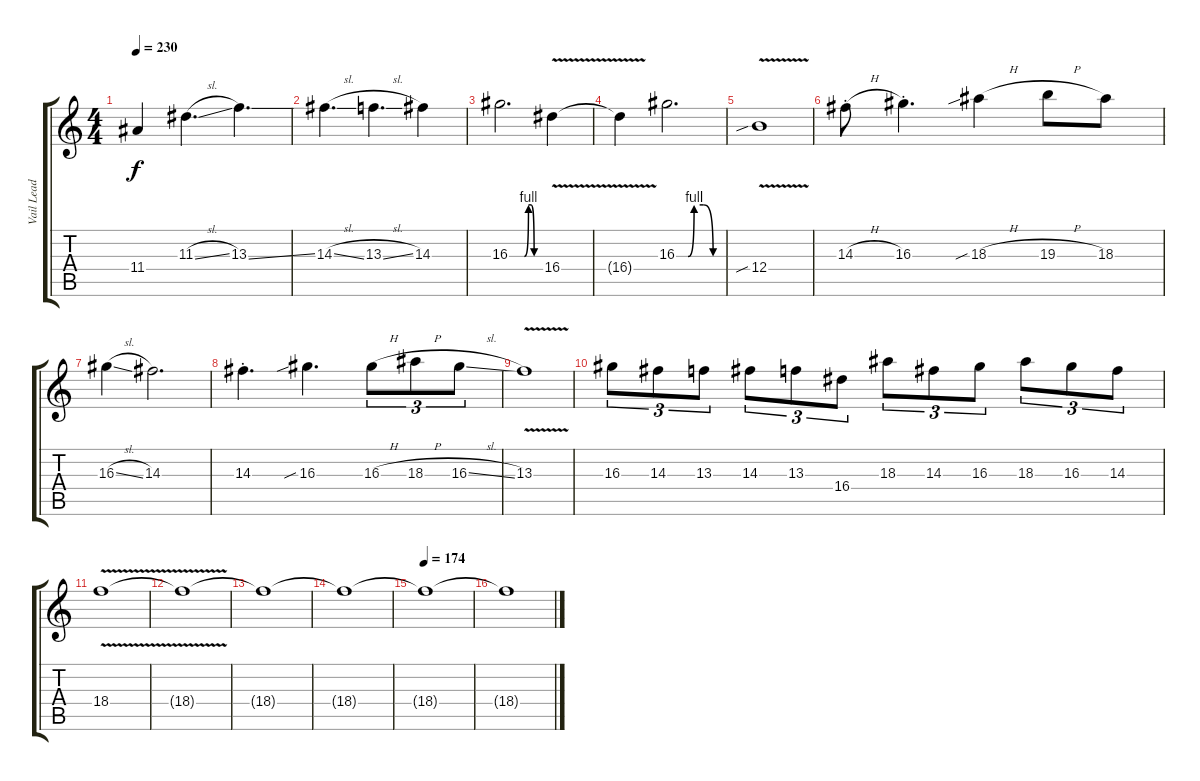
\track ("Vail Lead" "Vail Lead") {instrument overdrivenguitar}
\staff {score tabs}
\tuning (Db4 Ab3 E3 B2 Gb2 B1) {hide}
\ts (4 4)
\tempo 230
\clef g2
\ks c
11.4{t}.4{dy f} 11.3{sl}.4{d} 13.3{ss}.4{d} |
14.3{sl}.4{d} 13.3{sl}.4{d} 14.3.4 |
16.3{be (custom 0 0 29 0 37 4 42 4 48 0 60 0)}.2{d} 16.4{v}.4 |
16.4{t}.4 16.3{be (custom 0 0 15 0 23 4 35 4 48 0 60 0)}.2{d} |
12.4{v sib}.1 |
14.3{h st}.8 16.3{st}.4{d} 18.3{sib h}.4 19.3{h}.8 18.3.8 |
16.3{sl}.4 14.3.2{d} |
14.3{st}.4{d} 16.3{sib}.4{d} 16.3{h}.8{tu (3 2)} 18.3{h}.8{tu (3 2)} 16.3{sl}.8{tu (3 2)} |
13.3{v}.1 |
16.3.8{tu (3 2)} 14.3.8{tu (3 2)} 13.3.8{tu (3 2)} 14.3.8{tu (3 2)} 13.3.8{tu (3 2)} 16.4.8{tu (3 2)} 18.3.8{tu (3 2)} 14.3.8{tu (3 2)} 16.3.8{tu (3 2)} 18.3.8{tu (3 2)} 16.3.8{tu (3 2)} 14.3.8{tu (3 2)} |
18.4{v}.1 |
18.4{t}.1 |
18.4{t}.1 |
18.4{t}.1 |
\tempo 174
18.4{t}.1 |
18.4{t}.1
